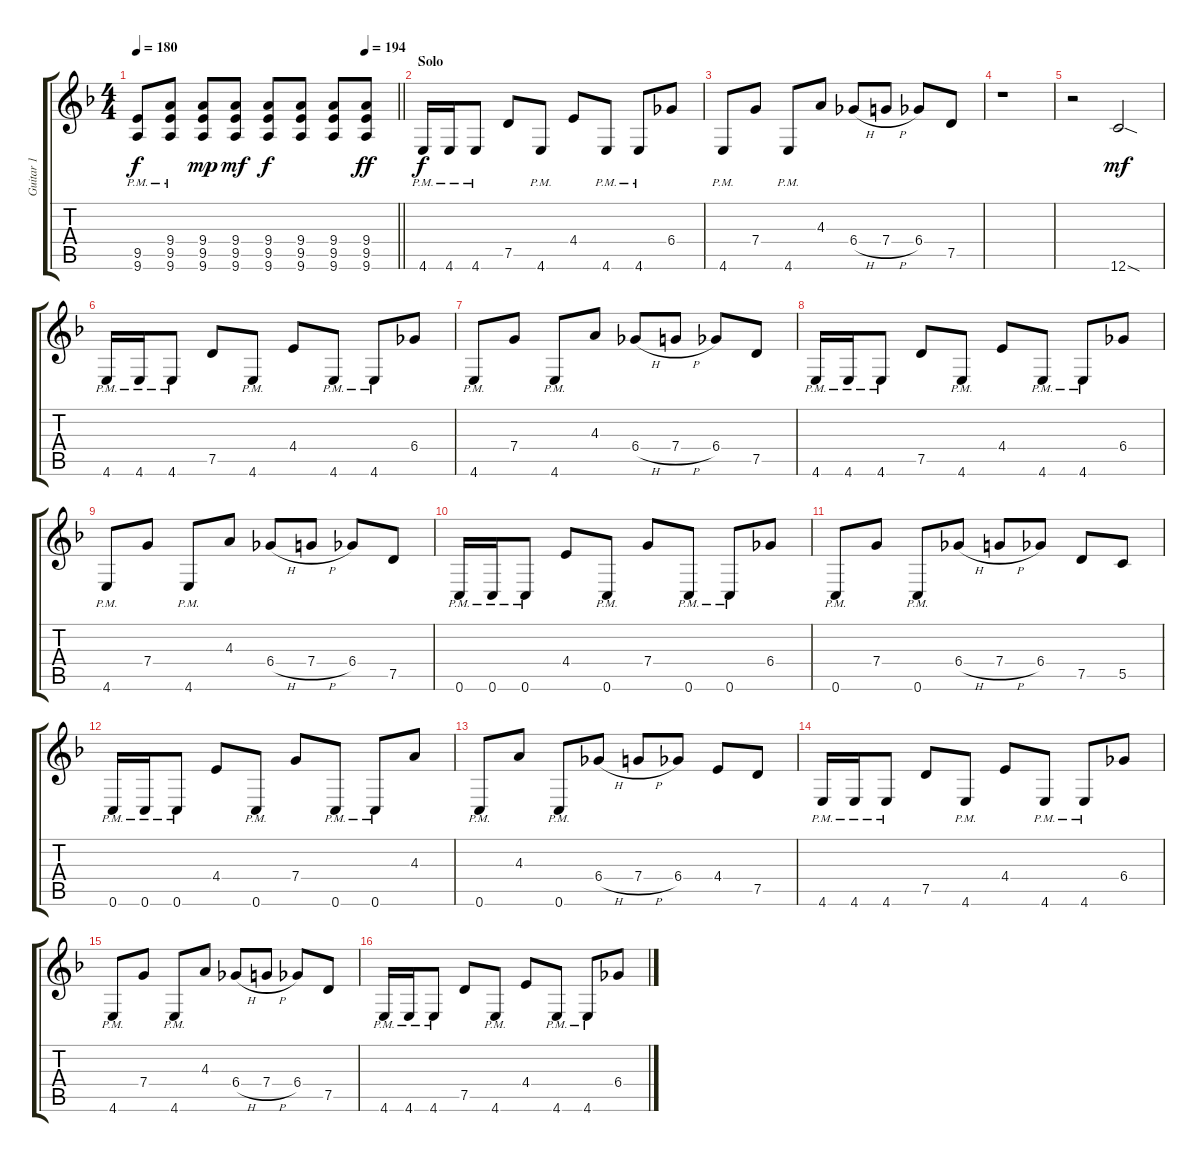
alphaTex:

\track ("Guitar 1" "Guitar 1") {instrument distortionguitar}
\staff {score tabs}
\tuning (D4 A3 F3 C3 G2 C2) {hide}
\ts (4 4)
\tempo 180
\tempo (194 0.875)
\clef g2
\barLineRight lightlight
\ks f
(9.5{pm} 9.6{pm}).8{dy f} (9.4{pm} 9.5{pm} 9.6{pm}).8 (9.4 9.5 9.6).8{dy mp} (9.4 9.5 9.6).8{dy mf} (9.4 9.5 9.6).8{dy f} (9.4 9.5 9.6).8 (9.4 9.5 9.6).8 (9.4 9.5 9.6).8{dy ff} |
\section ("" "Solo")
4.6{pm}.16{dy f volume 14 balance 0} 4.6{pm}.16 4.6{pm}.8 7.5.8 4.6{pm}.8 4.4.8 4.6{pm}.8 4.6{pm}.8 6.4.8 |
4.6{pm}.8 7.4.8 4.6{pm}.8 4.3.8 6.4{h}.8 7.4{h}.8 6.4.8 7.5.8 |
r.1 |
r.2 12.6{sod}.2{dy mf} |
4.6{pm}.16{balance 2} 4.6{pm}.16 4.6{pm}.8 7.5.8 4.6{pm}.8 4.4.8 4.6{pm}.8 4.6{pm}.8 6.4.8 |
4.6{pm}.8 7.4.8 4.6{pm}.8 4.3.8 6.4{h}.8 7.4{h}.8 6.4.8 7.5.8 |
4.6{pm}.16 4.6{pm}.16 4.6{pm}.8 7.5.8 4.6{pm}.8 4.4.8 4.6{pm}.8 4.6{pm}.8 6.4.8 |
4.6{pm}.8 7.4.8 4.6{pm}.8 4.3.8 6.4{h}.8 7.4{h}.8 6.4.8 7.5.8 |
0.6{pm}.16 0.6{pm}.16 0.6{pm}.8 4.4.8 0.6{pm}.8 7.4.8 0.6{pm}.8 0.6{pm}.8 6.4.8 |
0.6{pm}.8 7.4.8 0.6{pm}.8 6.4{h}.8 7.4{h}.8 6.4.8 7.5.8 5.5.8 |
0.6{pm}.16 0.6{pm}.16 0.6{pm}.8 4.4.8 0.6{pm}.8 7.4.8 0.6{pm}.8 0.6{pm}.8 4.3.8 |
0.6{pm}.8 4.3.8 0.6{pm}.8 6.4{h}.8 7.4{h}.8 6.4.8 4.4.8 7.5.8 |
4.6{pm}.16 4.6{pm}.16 4.6{pm}.8 7.5.8 4.6{pm}.8 4.4.8 4.6{pm}.8 4.6{pm}.8 6.4.8 |
4.6{pm}.8 7.4.8 4.6{pm}.8 4.3.8 6.4{h}.8 7.4{h}.8 6.4.8 7.5.8 |
4.6{pm}.16 4.6{pm}.16 4.6{pm}.8 7.5.8 4.6{pm}.8 4.4.8 4.6{pm}.8 4.6{pm}.8 6.4.8
